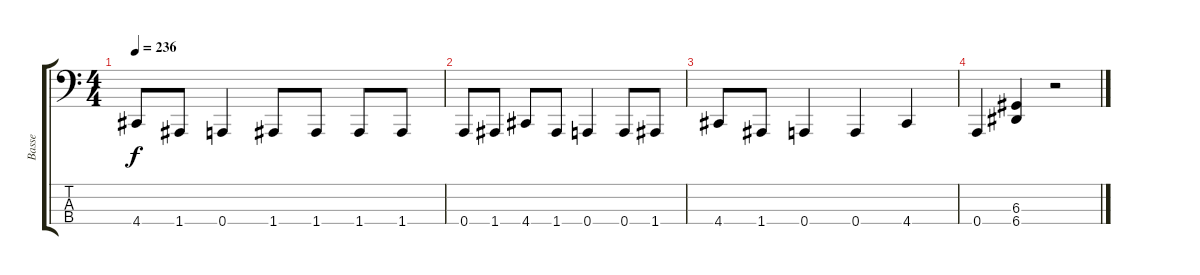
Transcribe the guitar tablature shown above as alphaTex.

\track ("Basse" "Basse") {instrument slapbass2}
\staff {score tabs}
\tuning (C2 G2 D1 A0) {hide}
\ts (4 4)
\tempo 236
\clef f4
\ks c
4.4.8{dy f} 1.4.8 0.4.4 1.4.8 1.4.8 1.4.8 1.4.8 |
0.4.8 1.4.8 4.4.8 1.4.8 0.4.4 0.4.8 1.4.8 |
4.4.8 1.4.8 0.4.4 0.4.4 4.4.4 |
0.4.4 (6.3 6.4).4 r.2
